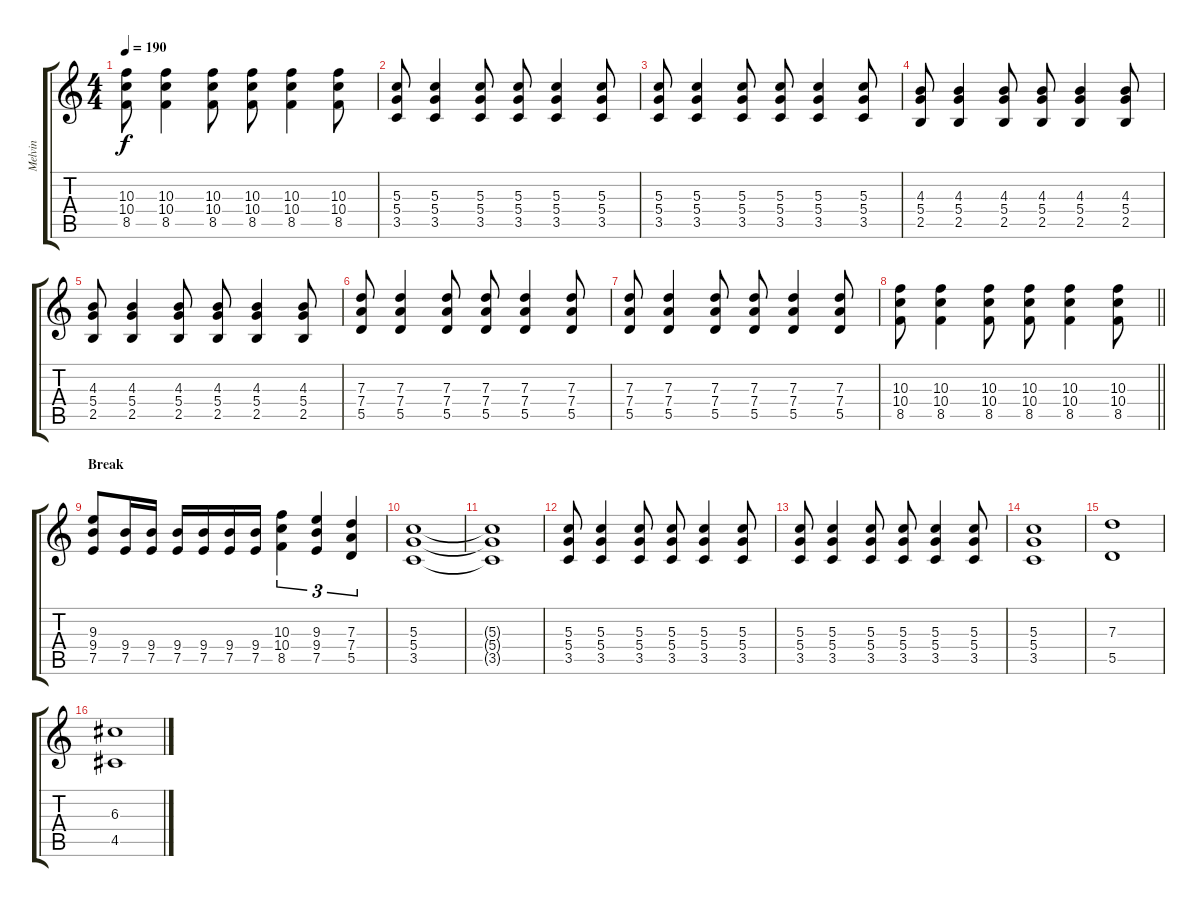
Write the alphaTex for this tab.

\track ("Melvin" "Melvin") {instrument distortionguitar}
\staff {score tabs}
\tuning (E4 B3 G3 D3 A2 E2) {hide}
\ts (4 4)
\tempo 190
\clef g2
\ks c
(10.3 10.4 8.5).8{dy f} (10.3 10.4 8.5).4 (10.3 10.4 8.5).8 (10.3 10.4 8.5).8 (10.3 10.4 8.5).4 (10.3 10.4 8.5).8 |
(5.3 5.4 3.5).8 (5.3 5.4 3.5).4 (5.3 5.4 3.5).8 (5.3 5.4 3.5).8 (5.3 5.4 3.5).4 (5.3 5.4 3.5).8 |
(5.3 5.4 3.5).8 (5.3 5.4 3.5).4 (5.3 5.4 3.5).8 (5.3 5.4 3.5).8 (5.3 5.4 3.5).4 (5.3 5.4 3.5).8 |
(4.3 5.4 2.5).8 (4.3 5.4 2.5).4 (4.3 5.4 2.5).8 (4.3 5.4 2.5).8 (4.3 5.4 2.5).4 (4.3 5.4 2.5).8 |
(4.3 5.4 2.5).8 (4.3 5.4 2.5).4 (4.3 5.4 2.5).8 (4.3 5.4 2.5).8 (4.3 5.4 2.5).4 (4.3 5.4 2.5).8 |
(7.3 7.4 5.5).8 (7.3 7.4 5.5).4 (7.3 7.4 5.5).8 (7.3 7.4 5.5).8 (7.3 7.4 5.5).4 (7.3 7.4 5.5).8 |
(7.3 7.4 5.5).8 (7.3 7.4 5.5).4 (7.3 7.4 5.5).8 (7.3 7.4 5.5).8 (7.3 7.4 5.5).4 (7.3 7.4 5.5).8 |
\barLineRight lightlight
(10.3 10.4 8.5).8 (10.3 10.4 8.5).4 (10.3 10.4 8.5).8 (10.3 10.4 8.5).8 (10.3 10.4 8.5).4 (10.3 10.4 8.5).8 |
\section ("" "Break")
(9.3 9.4 7.5).8 (9.4 7.5).16 (9.4 7.5).16 (9.4 7.5).16 (9.4 7.5).16 (9.4 7.5).16 (9.4 7.5).16 (10.3 10.4 8.5).4{tu (3 2)} (9.3 9.4 7.5).4{tu (3 2)} (7.3 7.4 5.5).4{tu (3 2)} |
(5.3 5.4 3.5).1 |
(5.3{t} 5.4{t} 3.5{t}).1 |
(5.3 5.4 3.5).8 (5.3 5.4 3.5).4 (5.3 5.4 3.5).8 (5.3 5.4 3.5).8 (5.3 5.4 3.5).4 (5.3 5.4 3.5).8 |
(5.3 5.4 3.5).8 (5.3 5.4 3.5).4 (5.3 5.4 3.5).8 (5.3 5.4 3.5).8 (5.3 5.4 3.5).4 (5.3 5.4 3.5).8 |
(5.3 5.4 3.5).1 |
(7.3 5.5).1 |
(6.3 4.5).1
